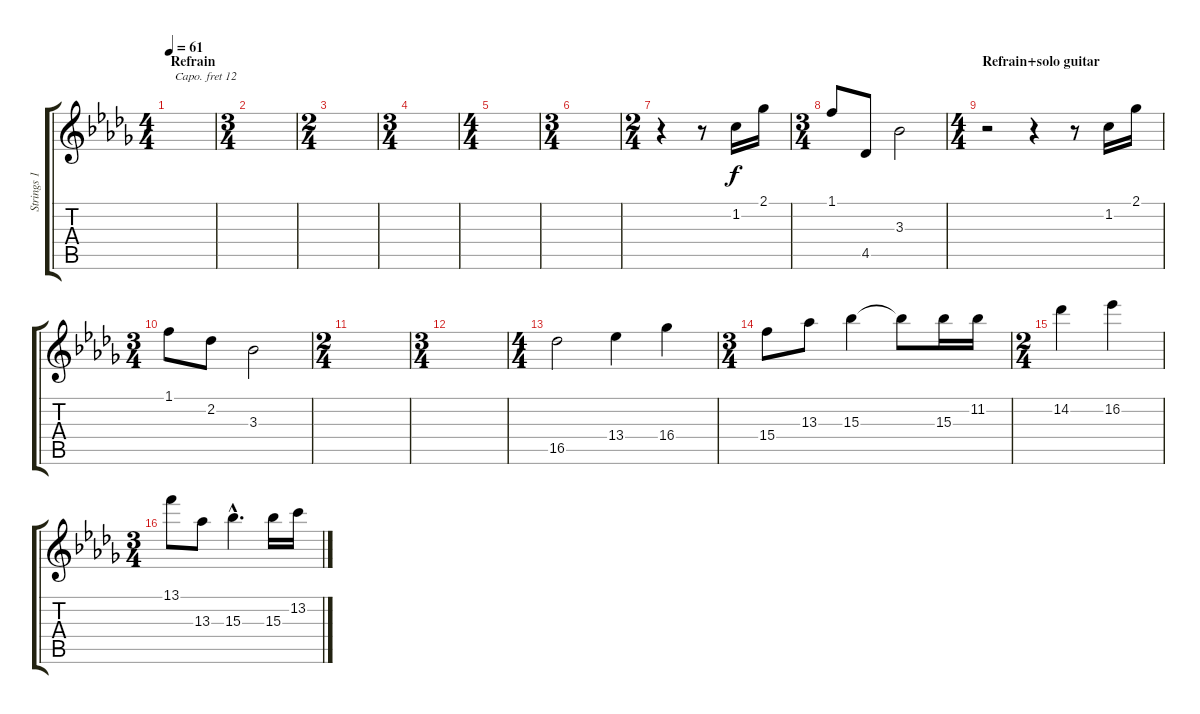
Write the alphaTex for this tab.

\track ("Strings 1" "Strings 1") {instrument stringensemble1}
\staff {score tabs}
\capo 12
\tuning (E4 B3 G3 D3 A2 E2) {hide}
\ts (4 4)
\section ("" "Refrain")
\tempo 61
\clef g2
\ks db
|
\ts (3 4)
|
\ts (2 4)
|
\ts (3 4)
|
\ts (4 4)
|
\ts (3 4)
|
\ts (2 4)
r.4 r.8 1.2.16 2.1.16 |
\ts (3 4)
1.1.8 4.5.8 3.3.2 |
\ts (4 4)
\section ("" "Refrain+solo guitar")
r.2 r.4 r.8 1.2.16 2.1.16 |
\ts (3 4)
1.1.8 2.2.8 3.3.2 |
\ts (2 4)
|
\ts (3 4)
|
\ts (4 4)
16.5.2 13.4.4 16.4.4 |
\ts (3 4)
15.4.8 13.3.8 15.3.4 15.3{t}.8 15.3.16 11.2.16 |
\ts (2 4)
14.2.4 16.2.4 |
\ts (3 4)
13.1.8 13.3.8 15.3{hac}.4{d} 15.3.16 13.2.16
